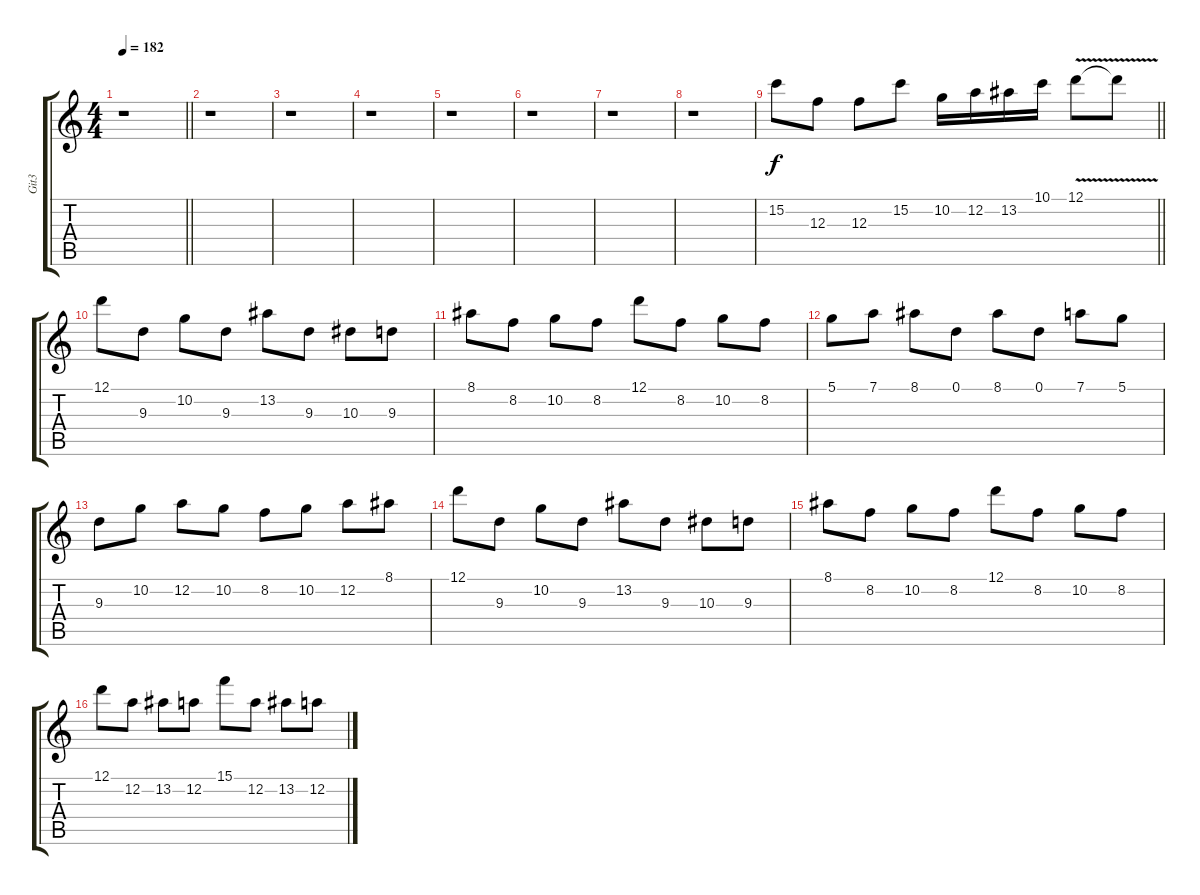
\track ("Git3" "Git3") {instrument overdrivenguitar}
\staff {score tabs}
\tuning (D4 A3 F3 C3 G2 D2) {hide}
\ts (4 4)
\tempo 182
\clef g2
\barLineRight lightlight
\ks c
r.1{dy f} |
r.1 |
r.1 |
r.1 |
r.1 |
r.1 |
r.1 |
r.1 |
\barLineRight lightlight
15.2.8 12.3.8 12.3.8 15.2.8 10.2.16 12.2.16 13.2.16 10.1.16 12.1{v}.8 12.1{t}.8 |
12.1.8 9.3.8 10.2.8 9.3.8 13.2.8 9.3.8 10.3.8 9.3.8 |
8.1.8 8.2.8 10.2.8 8.2.8 12.1.8 8.2.8 10.2.8 8.2.8 |
5.1.8 7.1.8 8.1.8 0.1.8 8.1.8 0.1.8 7.1.8 5.1.8 |
9.3.8 10.2.8 12.2.8 10.2.8 8.2.8 10.2.8 12.2.8 8.1.8 |
12.1.8 9.3.8 10.2.8 9.3.8 13.2.8 9.3.8 10.3.8 9.3.8 |
8.1.8 8.2.8 10.2.8 8.2.8 12.1.8 8.2.8 10.2.8 8.2.8 |
12.1.8 12.2.8 13.2.8 12.2.8 15.1.8 12.2.8 13.2.8 12.2.8
